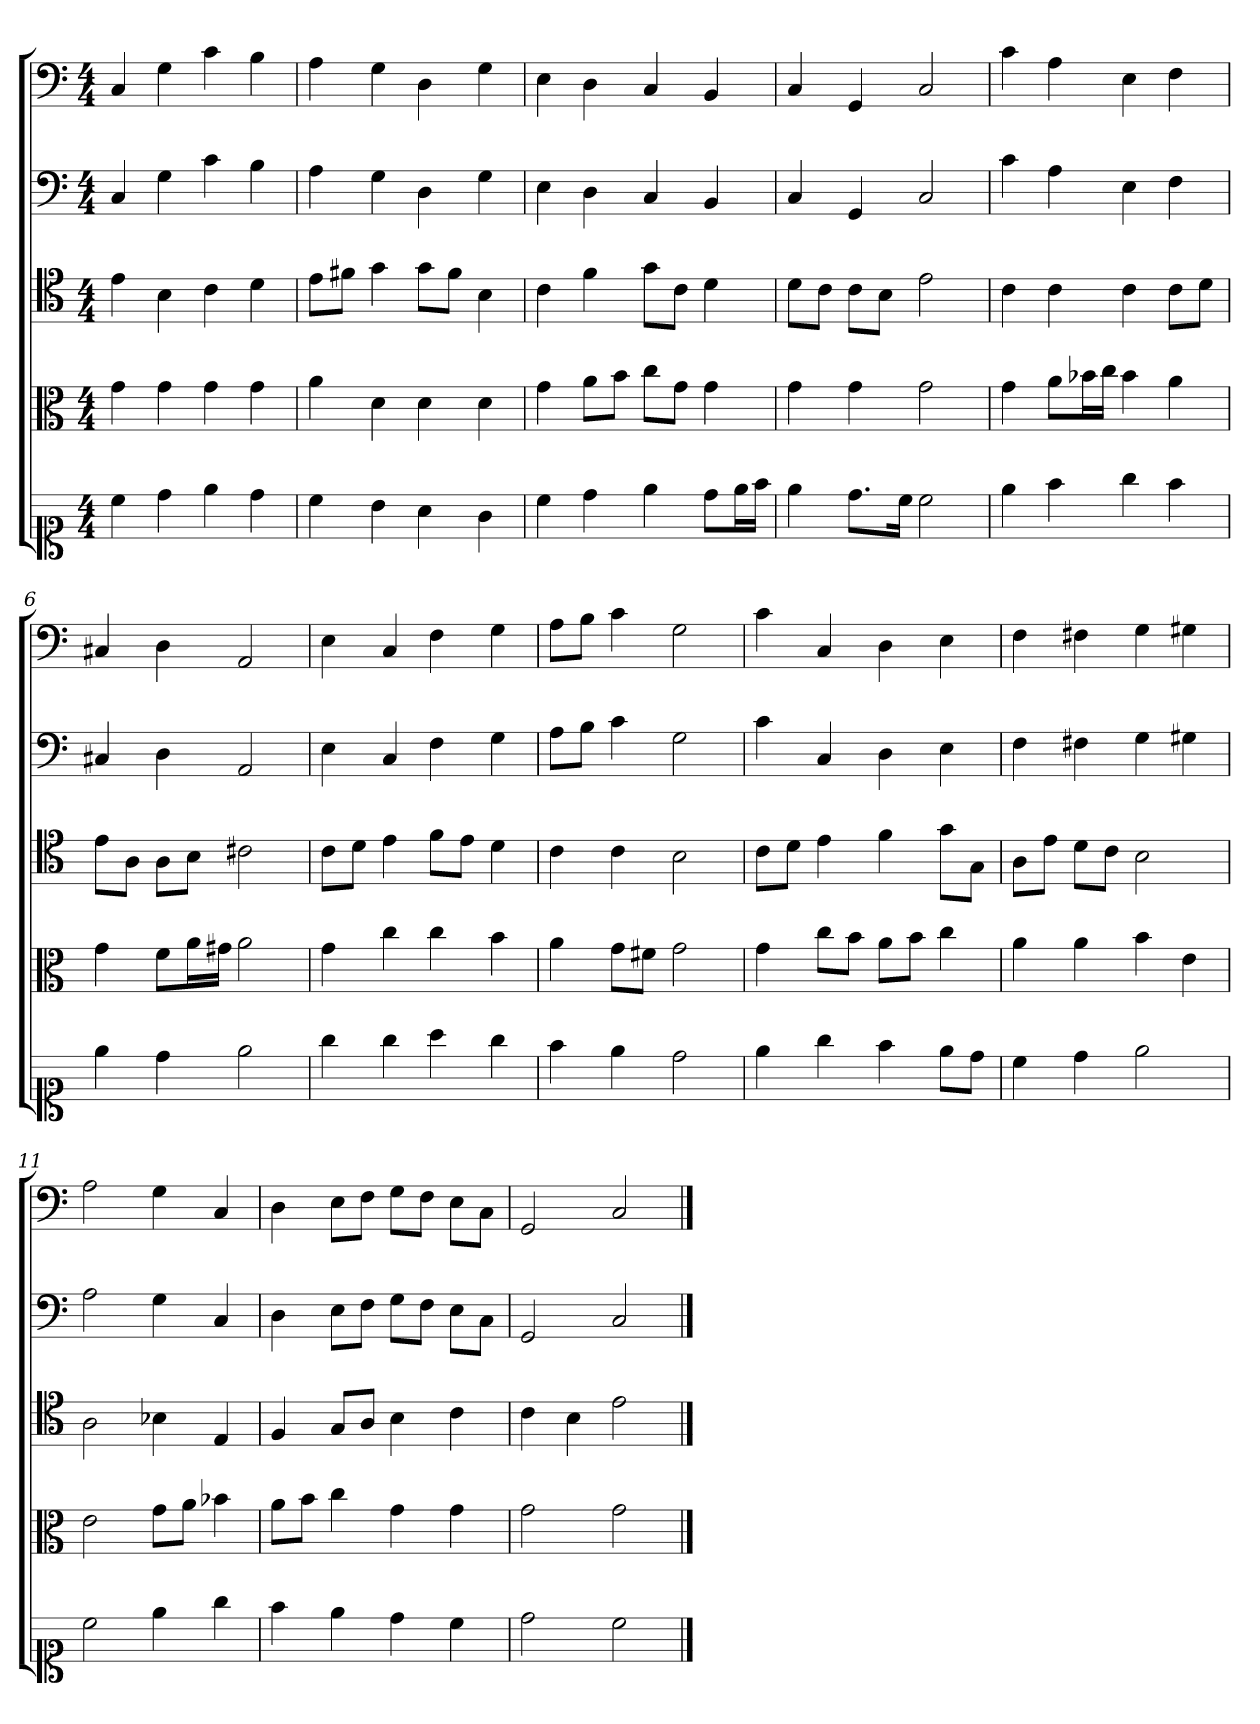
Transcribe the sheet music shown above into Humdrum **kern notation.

**kern	**kern	**kern	**kern	**kern
*part5	*part4	*part3	*part2	*part1
*staff5	*staff4	*staff3	*staff2	*staff1
*clefC1	*clefC3	*clefC4	*clefF4	*clefF4
*k[]	*k[]	*k[]	*k[]	*k[]
*C:	*C:	*C:	*C:	*C:
*M4/4	*M4/4	*M4/4	*M4/4	*M4/4
=1	=1	=1	=1	=1
4cc	4g	4e	4C	4C
4dd	4g	4B	4G	4G
4ee	4g	4c	4c	4c
4dd	4g	4d	4B	4B
=2	=2	=2	=2	=2
4cc	4a	8e\L	4A	4A
.	.	8f#X\J	.	.
4b	4d	4g	4G	4G
4a	4d	8g\L	4D	4D
.	.	8f#\J	.	.
4g	4d	4B	4G	4G
=3	=3	=3	=3	=3
4cc	4g	4c	4E	4E
4dd	8a\L	4f	4D	4D
.	8b\J	.	.	.
4ee	8cc\L	8g\L	4C	4C
.	8g\J	8c\J	.	.
8dd\L	4g	4d	4BB	4BB
16ee\L	.	.	.	.
16ff\JJ	.	.	.	.
=4	=4	=4	=4	=4
4ee	4g	8d\L	4C	4C
.	.	8c\J	.	.
8.dd\L	4g	8c\L	4GG	4GG
.	.	8B\J	.	.
16cc\Jk	.	.	.	.
2cc	2g	2e	2C	2C
=5	=5	=5	=5	=5
4ee	4g	4c	4c	4c
4ff	8a\L	4c	4A	4A
.	16b-X\L	.	.	.
.	16cc\JJ	.	.	.
4gg	4b-	4c	4E	4E
4ff	4a	8c\L	4F	4F
.	.	8d\J	.	.
=6	=6	=6	=6	=6
4ee	4g	8e\L	4C#X	4C#X
.	.	8A\J	.	.
4dd	8f\L	8A\L	4D	4D
.	16a\L	8B\J	.	.
.	16g#X\JJ	.	.	.
2ee	2a	2c#X	2AA	2AA
=7	=7	=7	=7	=7
4gg	4g	8c\L	4E	4E
.	.	8d\J	.	.
4gg	4cc	4e	4C	4C
4aa	4cc	8f\L	4F	4F
.	.	8e\J	.	.
4gg	4b	4d	4G	4G
=8	=8	=8	=8	=8
4ff	4a	4c	8A\L	8A\L
.	.	.	8B\J	8B\J
4ee	8g\L	4c	4c	4c
.	8f#X\J	.	.	.
2dd	2g	2B	2G	2G
=9	=9	=9	=9	=9
4ee	4g	8c\L	4c	4c
.	.	8d\J	.	.
4gg	8cc\L	4e	4C	4C
.	8b\J	.	.	.
4ff	8a\L	4f	4D	4D
.	8b\J	.	.	.
8ee\L	4cc	8g\L	4E	4E
8dd\J	.	8G\J	.	.
=10	=10	=10	=10	=10
4cc	4a	8A\L	4F	4F
.	.	8e\J	.	.
4dd	4a	8d\L	4F#X	4F#X
.	.	8c\J	.	.
2ee	4b	2B	4G	4G
.	4e	.	4G#X	4G#X
=11	=11	=11	=11	=11
2cc	2e	2A	2A	2A
4ee	8g\L	4B-X	4G	4G
.	8a\J	.	.	.
4gg	4b-X	4E	4C	4C
=12	=12	=12	=12	=12
4ff	8a\L	4F	4D	4D
.	8b\J	.	.	.
4ee	4cc	8G/L	8E\L	8E\L
.	.	8A/J	8F\J	8F\J
4dd	4g	4B	8G\L	8G\L
.	.	.	8F\J	8F\J
4cc	4g	4c	8E\L	8E\L
.	.	.	8C\J	8C\J
=13	=13	=13	=13	=13
2dd	2g	4c	2GG	2GG
.	.	4B	.	.
2cc	2g	2e	2C	2C
==	==	==	==	==
*-	*-	*-	*-	*-
